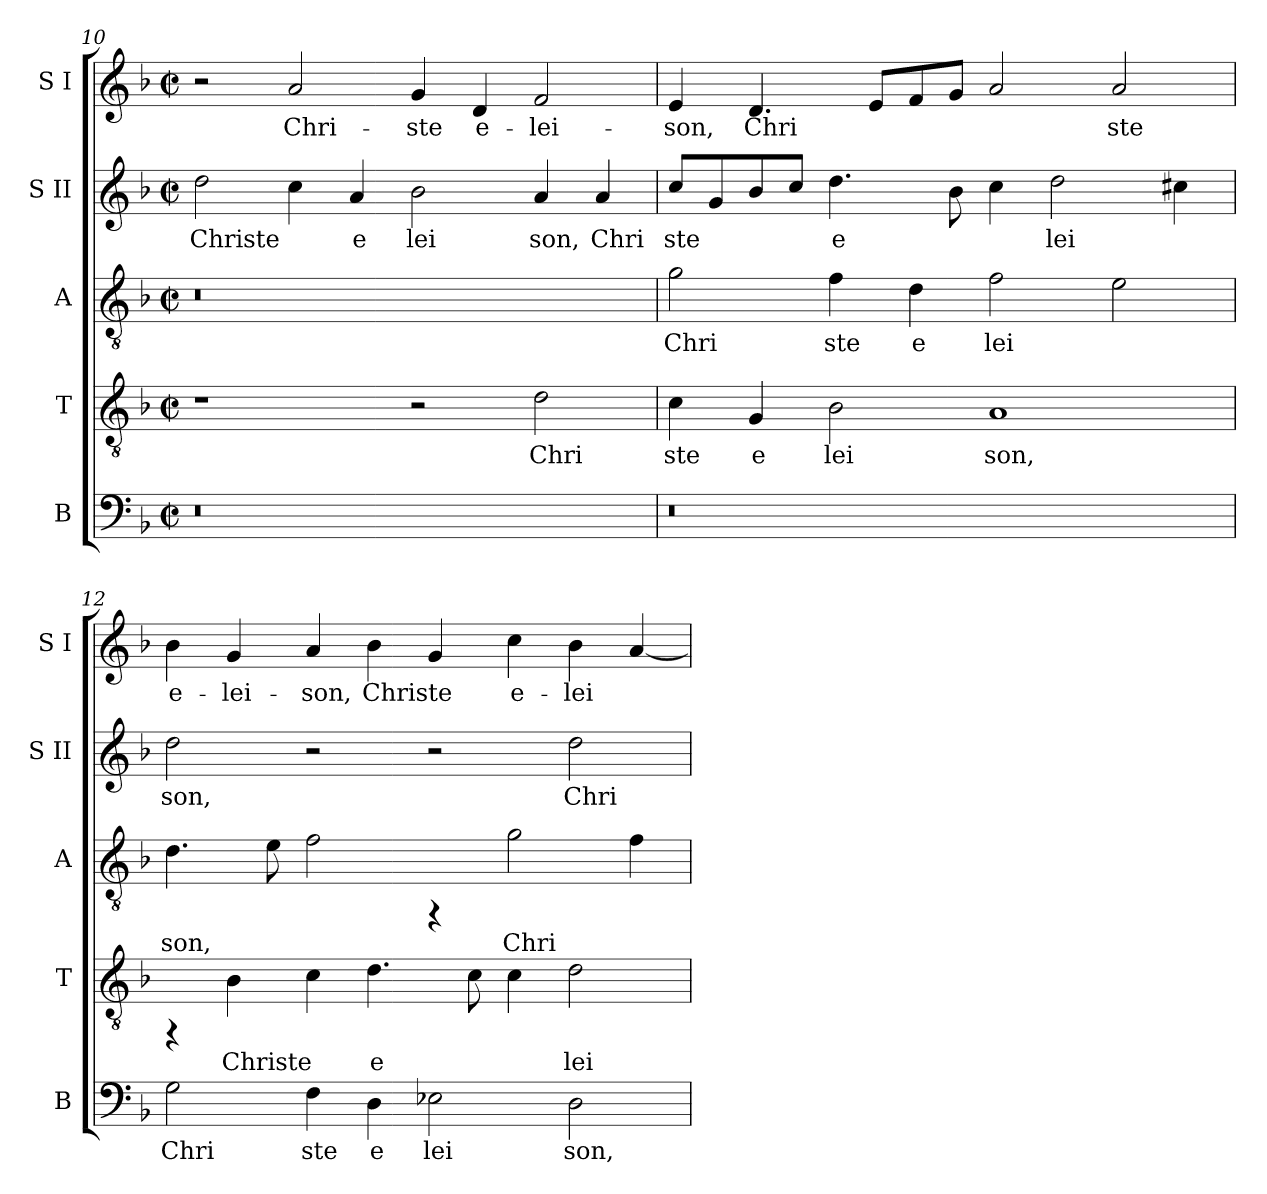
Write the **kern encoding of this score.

**kern	**text	**kern	**text	**kern	**text	**kern	**text	**kern	**text
*part5	*part5	*part4	*part4	*part3	*part3	*part2	*part2	*part1	*part1
*staff5	*staff5	*staff4	*staff4	*staff3	*staff3	*staff2	*staff2	*staff1	*staff1
*I"B	*	*I"T	*	*I"A	*	*I"S II	*	*I"S I	*
*I'B	*	*I'T	*	*I'A	*	*I'S II	*	*I'S I	*
*clefF4	*	*clefGv2	*	*clefGv2	*	*clefG2	*	*clefG2	*
*k[b-]	*	*k[b-]	*	*k[b-]	*	*k[b-]	*	*k[b-]	*
*F:	*	*F:	*	*F:	*	*F:	*	*F:	*
*M2/2	*	*M2/2	*	*M2/2	*	*M2/2	*	*M2/2	*
*met(c|)	*	*met(c|)	*	*met(c|)	*	*met(c|)	*	*met(c|)	*
=10	=10	=10	=10	=10	=10	=10	=10	=10	=10
!	!	!	!	!	!	!	!LO:LY:b:cj	!	!
0r	.	1r	.	0r	.	2dd\	Christe	2r	.
!	!	!	!	!	!	!	!LO:LY:b:cj	!	!LO:LY:b:cj
.	.	.	.	.	.	4cc\	.	2a/	Chri-
!	!	!	!	!	!	!	!LO:LY:b:cj	!	!
.	.	.	.	.	.	4a/	e	.	.
!	!	!	!	!	!	!	!LO:LY:b:cj	!	!LO:LY:b:cj
.	.	2r	.	.	.	2b-\	lei	4g/	-ste
!	!	!	!	!	!	!	!	!	!LO:LY:b:cj
.	.	.	.	.	.	.	.	4d/	e-
!	!	!	!LO:LY:b:cj	!	!	!	!LO:LY:b:cj	!	!LO:LY:b:cj
.	.	2d\	Chri	.	.	4a/	son,	2f/	-lei-
!	!	!	!	!	!	!	!LO:LY:b:cj	!	!
.	.	.	.	.	.	4a/	Chri	.	.
=11	=11	=11	=11	=11	=11	=11	=11	=11	=11
!	!	!	!LO:LY:b:cj	!	!LO:LY:b:cj	!	!LO:LY:b:cj	!	!LO:LY:b:cj
0r	.	4c\	ste	2g\	Chri	8cc/L	ste	4e/	-son,
!	!	!	!	!	!	!	!LO:LY:b:cj	!	!
.	.	.	.	.	.	8g/	.	.	.
!	!	!	!LO:LY:b:cj	!	!	!	!LO:LY:b:cj	!	!LO:LY:b:cj
.	.	4G/	e	.	.	8b-/	.	4.d/	Chri-
!	!	!	!	!	!	!	!LO:LY:b:cj	!	!
.	.	.	.	.	.	8cc/J	.	.	.
!	!	!	!LO:LY:b:cj	!	!LO:LY:b:cj	!	!LO:LY:b:cj	!	!
.	.	2B-\	lei	4f\	ste	4.dd\	e	.	.
!	!	!	!	!	!	!	!	!	!LO:LY:b:cj
.	.	.	.	.	.	.	.	8e/L	--
!	!	!	!	!	!LO:LY:b:cj	!	!	!	!LO:LY:b:cj
.	.	.	.	4d\	e	.	.	8f/	--
!	!	!	!	!	!	!	!LO:LY:b:cj	!	!LO:LY:b:cj
.	.	.	.	.	.	8b-\	.	8g/J	--
!	!	!	!LO:LY:b:cj	!	!LO:LY:b:cj	!	!LO:LY:b:cj	!	!LO:LY:b:cj
.	.	1A	son,	2f\	lei	4cc\	.	2a/	--
!	!	!	!	!	!	!	!LO:LY:b:cj	!	!
.	.	.	.	.	.	2dd\	lei	.	.
!	!	!	!	!	!LO:LY:b:cj	!	!	!	!LO:LY:b:cj
.	.	.	.	2e\	.	.	.	2a/	-ste
!	!	!	!	!	!	!	!LO:LY:b:cj	!	!
.	.	.	.	.	.	4cc#\	.	.	.
=12	=12	=12	=12	=12	=12	=12	=12	=12	=12
!	!LO:LY:b:cj	!	!	!	!LO:LY:b:cj	!	!LO:LY:b:cj	!	!LO:LY:b:cj
2G\	Chri	4rFF	.	4.d\	son,	2dd\	son,	4b-\	e-
!	!	!	!LO:LY:b:cj	!	!	!	!	!	!LO:LY:b:cj
.	.	4B-\	Christe	.	.	.	.	4g/	-lei-
!	!	!	!	!	!LO:LY:b:cj	!	!	!	!
.	.	.	.	8e\	.	.	.	.	.
!	!LO:LY:b:cj	!	!LO:LY:b:cj	!	!LO:LY:b:cj	!	!	!	!LO:LY:b:cj
4F\	ste	4c\	.	2f\	.	2r	.	4a/	-son,
!	!LO:LY:b:cj	!	!LO:LY:b:cj	!	!	!	!	!	!LO:LY:b:cj
4D\	e	4.d\	e	.	.	.	.	4b-\	Christe
!	!LO:LY:b:cj	!	!	!	!	!	!	!	!LO:LY:b:cj
2E-X\	lei	.	.	4rFF	.	2r	.	4g/	.
!	!	!	!LO:LY:b:cj	!	!	!	!	!	!
.	.	8c\	.	.	.	.	.	.	.
!	!	!	!LO:LY:b:cj	!	!LO:LY:b:cj	!	!	!	!LO:LY:b:cj
.	.	4c\	.	2g\	Chri	.	.	4cc\	e-
!	!LO:LY:b:cj	!	!LO:LY:b:cj	!	!	!	!LO:LY:b:cj	!	!LO:LY:b:cj
2D\	son,	2d\	lei	.	.	2dd\	Chri	4b-\	-lei-
!	!	!	!	!	!LO:LY:b:cj	!	!	!	!LO:LY:b:cj
.	.	.	.	4f\	.	.	.	[>4a/	--
=	=	=	=	=	=	=	=	=	=
*-	*-	*-	*-	*-	*-	*-	*-	*-	*-
